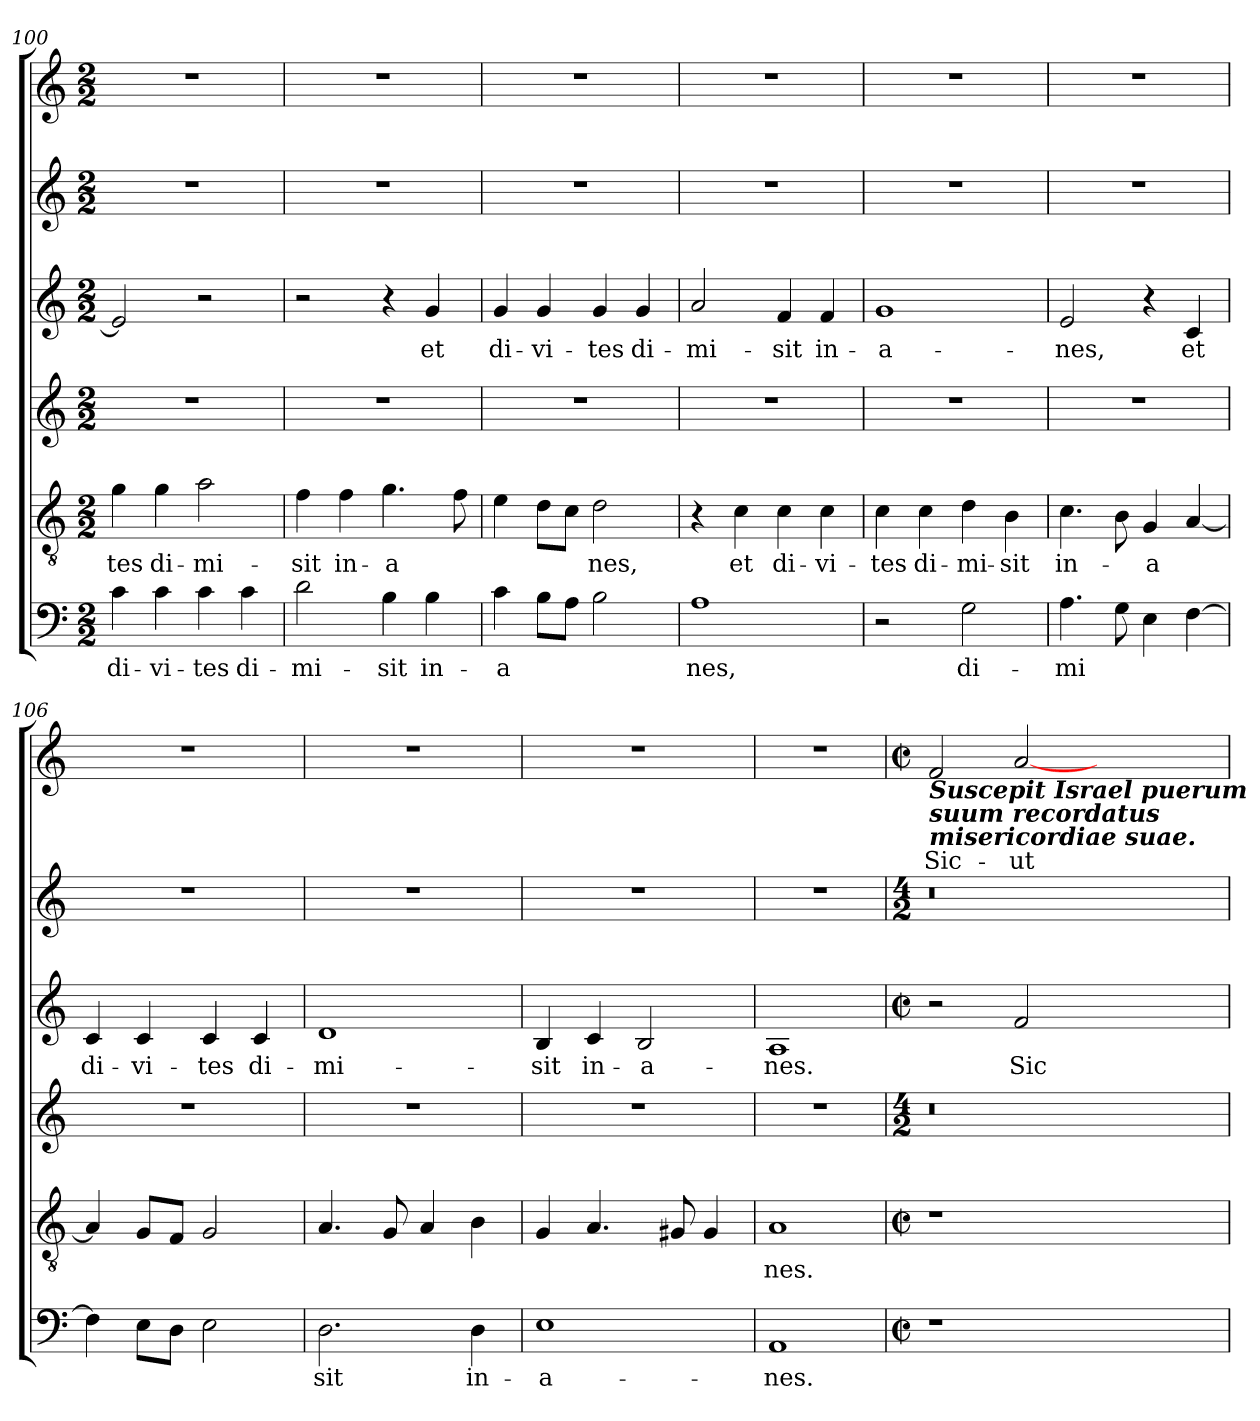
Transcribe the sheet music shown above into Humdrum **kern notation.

**kern	**text	**kern	**text	**kern	**kern	**text	**kern	**kern	**text
*part6	*part6	*part5	*part5	*part4	*part3	*part3	*part2	*part1	*part1
*staff6	*staff6	*staff5	*staff5	*staff4	*staff3	*staff3	*staff2	*staff1	*staff1
*clefF4	*	*clefGv2	*	*clefG2	*clefG2	*	*clefG2	*clefG2	*
*k[]	*	*k[]	*	*k[]	*k[]	*	*k[]	*k[]	*
*C:	*	*C:	*	*C:	*C:	*	*C:	*C:	*
*M2/2	*	*M2/2	*	*M2/2	*M2/2	*	*M2/2	*M2/2	*
=100	=100	=100	=100	=100	=100	=100	=100	=100	=100
!	!LO:LY:b	!	!LO:LY:b	!	!	!	!	!	!
4c\	di-	4g\	-tes	1r	2e/]	.	1r	1r	.
!	!LO:LY:b	!	!LO:LY:b	!	!	!	!	!	!
4c\	-vi-	4g\	di-	.	.	.	.	.	.
!	!LO:LY:b	!	!LO:LY:b	!	!	!	!	!	!
4c\	-tes	2a\	-mi-	.	2r	.	.	.	.
!	!LO:LY:b	!	!	!	!	!	!	!	!
4c\	di-	.	.	.	.	.	.	.	.
=101	=101	=101	=101	=101	=101	=101	=101	=101	=101
!	!LO:LY:b	!	!LO:LY:b	!	!	!	!	!	!
2d\	-mi-	4f\	-sit	1r	2r	.	1r	1r	.
!	!	!	!LO:LY:b	!	!	!	!	!	!
.	.	4f\	in-	.	.	.	.	.	.
!	!LO:LY:b	!	!LO:LY:b	!	!	!	!	!	!
4B\	-sit	4.g\	-a	.	4r	.	.	.	.
!	!LO:LY:b	!	!	!	!	!LO:LY:b	!	!	!
4B\	in-	.	.	.	4g/	et	.	.	.
.	.	8f\	.	.	.	.	.	.	.
=102	=102	=102	=102	=102	=102	=102	=102	=102	=102
!	!LO:LY:b	!	!	!	!	!LO:LY:b	!	!	!
4c\	-a	4e\	.	1r	4g/	di-	1r	1r	.
!	!	!	!	!	!	!LO:LY:b	!	!	!
8B\L	.	8d\L	.	.	4g/	-vi-	.	.	.
8A\J	.	8c\J	.	.	.	.	.	.	.
!	!	!	!LO:LY:b	!	!	!LO:LY:b	!	!	!
2B\	.	2d\	nes,	.	4g/	-tes	.	.	.
!	!	!	!	!	!	!LO:LY:b	!	!	!
.	.	.	.	.	4g/	di-	.	.	.
!!LO:LB:g=z
=103	=103	=103	=103	=103	=103	=103	=103	=103	=103
!	!LO:LY:b	!	!	!	!	!LO:LY:b	!	!	!
1A	­nes,	4r	.	1r	2a/	-­mi-	1r	1r	.
!	!	!	!LO:LY:b	!	!	!	!	!	!
.	.	4c\	et	.	.	.	.	.	.
!	!	!	!LO:LY:b	!	!	!LO:LY:b	!	!	!
.	.	4c\	di-	.	4f/	-sit	.	.	.
!	!	!	!LO:LY:b	!	!	!LO:LY:b	!	!	!
.	.	4c\	-vi-	.	4f/	in-	.	.	.
=104	=104	=104	=104	=104	=104	=104	=104	=104	=104
!	!	!	!LO:LY:b	!	!	!LO:LY:b	!	!	!
2r	.	4c\	-tes	1r	1g	-a-	1r	1r	.
!	!	!	!LO:LY:b	!	!	!	!	!	!
.	.	4c\	di-	.	.	.	.	.	.
!	!LO:LY:b	!	!LO:LY:b	!	!	!	!	!	!
2G\	di-	4d\	-mi-	.	.	.	.	.	.
!	!	!	!LO:LY:b	!	!	!	!	!	!
.	.	4B\	-sit	.	.	.	.	.	.
=105	=105	=105	=105	=105	=105	=105	=105	=105	=105
!	!LO:LY:b	!	!LO:LY:b	!	!	!LO:LY:b	!	!	!
4.A\	-mi	4.c\	in-	1r	2e/	-nes,	1r	1r	.
8G\	.	8B\	.	.	.	.	.	.	.
!	!	!	!LO:LY:b	!	!	!	!	!	!
4E\	.	4G/	-a	.	4r	.	.	.	.
!	!	!	!	!	!	!LO:LY:b	!	!	!
[4F\	.	[4A/	.	.	4c/	et	.	.	.
=106	=106	=106	=106	=106	=106	=106	=106	=106	=106
!	!	!	!	!	!	!LO:LY:b	!	!	!
4F\]	.	4A/]	.	1r	4c/	di-	1r	1r	.
!	!	!	!	!	!	!LO:LY:b	!	!	!
8E\L	.	8G/L	.	.	4c/	-vi-	.	.	.
8D\J	.	8F/J	.	.	.	.	.	.	.
!	!	!	!	!	!	!LO:LY:b	!	!	!
2E\	.	2G/	.	.	4c/	-tes	.	.	.
!	!	!	!	!	!	!LO:LY:b	!	!	!
.	.	.	.	.	4c/	di-	.	.	.
=107	=107	=107	=107	=107	=107	=107	=107	=107	=107
!	!LO:LY:b	!	!	!	!	!LO:LY:b	!	!	!
2.D\	sit	4.A/	.	1r	1d	-mi-	1r	1r	.
.	.	8G/	.	.	.	.	.	.	.
.	.	4A/	.	.	.	.	.	.	.
!	!LO:LY:b	!	!	!	!	!	!	!	!
4D\	in-	4B\	.	.	.	.	.	.	.
=108	=108	=108	=108	=108	=108	=108	=108	=108	=108
!	!LO:LY:b	!	!	!	!	!LO:LY:b	!	!	!
1E	-a-	4G/	.	1r	4B/	-sit	1r	1r	.
!	!	!	!	!	!	!LO:LY:b	!	!	!
.	.	4.A/	.	.	4c/	in-	.	.	.
!	!	!	!	!	!	!LO:LY:b	!	!	!
.	.	.	.	.	2B/	-a-	.	.	.
.	.	8G#/	.	.	.	.	.	.	.
.	.	4G#/	.	.	.	.	.	.	.
=109	=109	=109	=109	=109	=109	=109	=109	=109	=109
!	!LO:LY:b	!	!LO:LY:b	!	!	!LO:LY:b	!	!	!
1AA	-nes.	1A	nes.	1r	1A	-nes.	1r	1r	.
!!LO:LB:g=z
=110	=110	=110	=110	=110	=110	=110	=110	=110	=110
*M2/2	*	*M2/2	*	*M4/2	*M2/2	*	*M4/2	*M2/2	*
*met(c|)	*	*met(c|)	*	*	*met(c|)	*	*	*met(c|)	*
!	!	!	!	!	!	!	!	!LO:TX:b:Bi:t=Suscepit Israel puerum\nsuum recordatus\nmisericordiae suae.	!
!	!	!	!	!	!	!	!	!	!LO:LY:b
1r	.	1r	.	0r	2r	.	0r	2f/	Sic-
!	!	!	!	!	!	!LO:LY:b	!	!	!LO:LY:b
.	.	.	.	.	2f/	Sic-	.	[2a/	-ut
1ryy	.	1ryy	.	.	1ryy	.	.	1ryy	.
=	=	=	=	=	=	=	=	=	=
*-	*-	*-	*-	*-	*-	*-	*-	*-	*-
